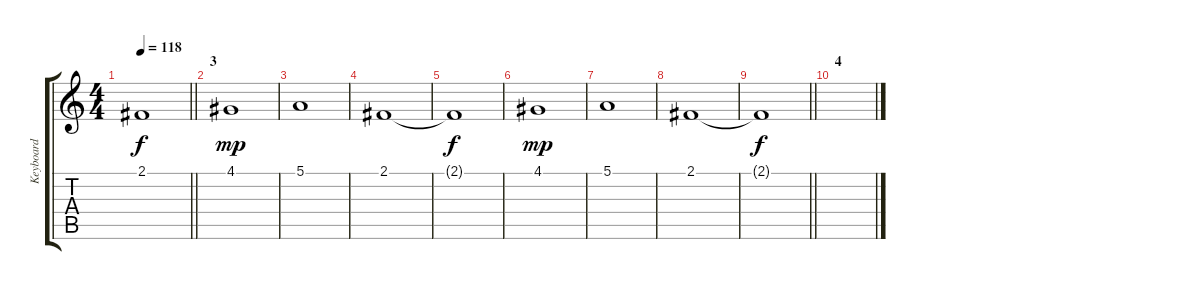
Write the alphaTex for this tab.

\track ("Keyboard" "Keyboard") {instrument stringensemble2}
\staff {score tabs}
\tuning (E4 B3 G3 D3 A2 D2) {hide}
\ts (4 4)
\tempo 118
\clef g2
\barLineRight lightlight
\ks c
2.1{t}.1{dy f} |
\section ("" "3")
4.1.1{dy mp} |
5.1.1 |
2.1.1 |
2.1{t}.1{dy f} |
4.1.1{dy mp} |
5.1.1 |
2.1.1 |
\barLineRight lightlight
2.1{t}.1{dy f} |
\section ("" "4")
